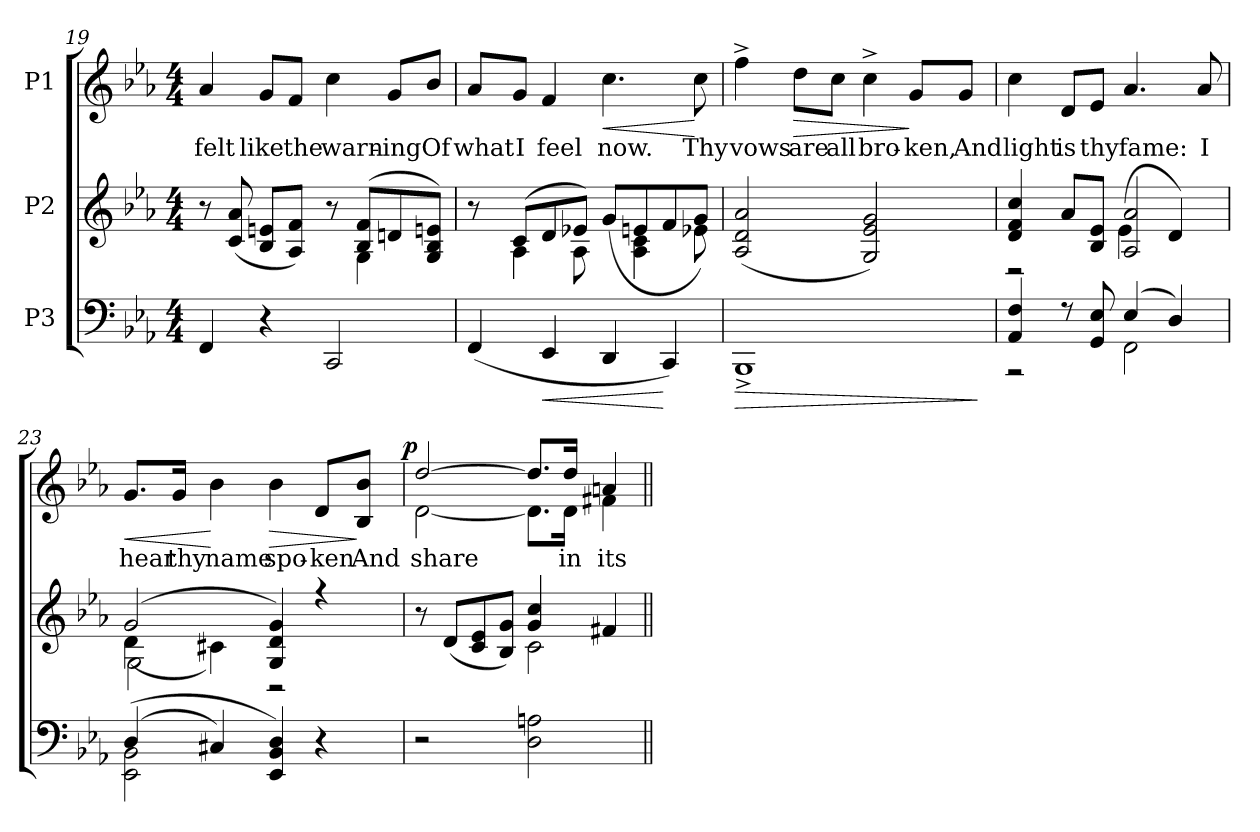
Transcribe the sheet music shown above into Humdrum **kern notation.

**kern	**dynam	**kern	**kern	**text	**dynam
*part3	*part3	*part2	*part1	*part1	*part1
*staff3	*staff3	*staff2	*staff1	*staff1	*staff1
*I"P3	*	*I"P2	*I"P1	*	*
!!LO:PB:g=z
*clefF4	*	*clefG2	*clefG2	*	*
*k[b-e-a-]	*	*k[b-e-a-]	*k[b-e-a-]	*	*
*E-:	*	*E-:	*E-:	*	*
*M4/4	*	*M4/4	*M4/4	*	*
=19	=19	=19	=19	=19	=19
*	*	*^	*	*	*
!	!	!	!	!	!LO:LY:b:color=#000000	!
4FFi/	.	8r	2ryy	4a-i/	felt	.
.	.	(8ci/ 8a-i	.	.	.	.
!	!	!	!	!	!LO:LY:b:color=#000000	!
4r	.	8B-i/ 8eniL	.	8gi/L	like	.
!	!	!	!	!	!LO:LY:b:color=#000000	!
.	.	8A-i/ 8fiJ)	.	8fi/J	the	.
!	!	!	!	!	!LO:LY:b:color=#000000	!
2CCi/	.	8r	8ryy	4cci\	warn-	.
.	.	(8B-i/ 8fiL	4Gi\	.	.	.
!	!	!	!	!	!LO:LY:b:color=#000000	!
.	.	8dni/	.	8gi/L	-ing	.
!	!	!	!	!	!LO:LY:b:color=#000000	!
.	.	8Gi/ 8B-i 8eniJ)	8ryy	8b-i/J	Of	.
=20	=20	=20	=20	=20	=20	=20
!	!	!	!	!	!LO:LY:b:color=#000000	!
(4FFi/	.	8r	8ryy	8a-i/L	what	.
!	!	!	!	!	!LO:LY:b:color=#000000	!
.	.	(8ci/L	4A-i\	8gi/J	I	.
!	!LO:HP:b	!	!	!	!	!
!	!	!	!	!	!LO:LY:b:color=#000000	!
4EE-i/	<	8di/	.	4fi/	feel	.
.	.	8e-Xi/J)	8A-i\	.	.	.
!	!	!	!	!	!LO:LY:b:color=#000000	!LO:HP:b
4DDi/	.	(8gi/L	8ryy	4.cci\	now.	<
.	.	8eni/	4A-i\ 4ci	.	.	.
4CCi/)	[	8fi/	.	.	.	.
!	!	!	!	!	!LO:LY:b:color=#000000	!
.	.	8gi/J)	8e-Xi\	8cci\	Thy	[
=21	=21	=21	=21	=21	=21	=21
!	!LO:HP:b	!	!	!	!	!
*	*	*v	*v	*	*	*
*	*	*^	*	*	*
!	!	!	!	!	!LO:LY:b:color=#000000	!
*	*	*v	*v	*	*	*
1BBB-^i	>	(2A-i/ 2di 2a-i	4ff^i\	vows	.
!	!	!	!	!LO:LY:b:color=#000000	!LO:HP:b
.	.	.	8ddi\L	are	>
!	!	!	!	!LO:LY:b:color=#000000	!
.	.	.	8cci\J	all	.
!	!	!	!	!LO:LY:b:color=#000000	!
.	.	2Gi/ 2e-i 2gi)	4cc^i\	bro-	.
!	!	!	!	!LO:LY:b:color=#000000	!
.	.	.	8gi/L	-ken,	]
!	!	!	!	!LO:LY:b:color=#000000	!
.	.	.	8gi/J	And	.
.	]	.	.	.	.
!!LO:LB:g=z
=22	=22	=22	=22	=22	=22
*^	*	*^	*	*	*
!	!	!	!	!	!	!LO:LY:b:color=#000000	!
4AA-i/ 4Fi	2r	.	4di/ 4fi 4cci	2r	4cci\	light	.
!	!	!	!	!	!	!LO:LY:b:color=#000000	!
8r	.	.	8a-i/L	.	8di/L	is	.
!	!	!	!	!	!	!LO:LY:b:color=#000000	!
8GGi/ 8E-i	.	.	8B-i/ 8e-iJ	.	8e-i/J	thy	.
!	!	!	!	!	!	!LO:LY:b:color=#000000	!
(4E-i/	2FFi\	.	2A-i/ 2a-i	(4e-i\	4.a-i/	fame:	.
4Di/)	.	.	.	4di/)	.	.	.
!	!	!	!	!	!	!LO:LY:b:color=#000000	!
.	.	.	.	.	8a-i/	I	.
=23	=23	=23	=23	=23	=23	=23	=23
*	*	*	*	*^	*	*	*
!	!	!	!	!	!	!	!LO:LY:b:color=#000000	!LO:HP:b
*	*	*	*	*	*	*^	*	*
(4Di/	(2EE-i\ 2BB-i	.	(2gi/	(4di\	2Gi\	8.gi/L	2ryy	hear	<
!	!	!	!	!	!	!	!	!LO:LY:b:color=#000000	!
.	.	.	.	.	.	16gi/Jk	.	thy	.
!	!	!	!	!	!	!	!	!LO:LY:b:color=#000000	!
4C#Xi/)	.	.	.	4c#Xi\)	.	4b-i\	.	name	[
!	!	!	!	!	!	!	!	!LO:LY:b:color=#000000	!LO:HP:b
2ryy	4EE-i/ 4BB-i 4Di)	.	4Gi/ 4di 4gi)	2r	2ryy	4b-i\	4ryy	spo-	>
!	!	!	!	!	!	!	!	!LO:LY:b:color=#000000	!
.	4r	.	4r	.	.	8di/L	8ryy	-ken	.
!	!	!	!	!	!	!	!	!LO:LY:b:color=#000000	!
.	.	.	.	.	.	8B-i/ 8b-i/J	16ryy	And	]
.	.	.	.	.	.	.	32ryy	.	.
.	.	.	.	.	.	.	64ryy	.	.
.	.	.	.	.	.	.	128...ryy	.	.
.	.	.	.	.	.	.	1024ryy	.	p
*v	*v	*	*	*	*	*	*	*	*
*	*	*	*v	*v	*	*	*	*
=24	=24	=24	=24	=24	=24	=24	=24
*^	*	*	*^	*	*	*	*
!	!	!	!	!	!	!	!	!LO:LY:b:color=#000000	!
*v	*v	*	*	*	*	*	*	*	*
*	*	*	*v	*v	*	*	*	*
2r	.	8r	2ryy	[2ddi/	[2di\	share	.
.	.	(8di/L	.	.	.	.	.
.	.	8ci/ 8e-i	.	.	.	.	.
.	.	8B-i/ 8giJ)	.	.	.	.	.
2Di\ 2Ani	.	4gi/ 4cci	2ci\	8.ddi/L]	8.di\L]	.	.
!	!	!	!	!	!	!LO:LY:b:color=#000000	!
.	.	.	.	16ddi/Jk	16di\Jk	in	.
!	!	!	!	!	!	!LO:LY:b:color=#000000	!
.	.	4f#Xi/	.	4ani/	4f#Xi\	its	.
*	*	*v	*v	*	*	*	*
*	*	*	*v	*v	*	*
=||	=||	=||	=||	=||	=||
*-	*-	*-	*-	*-	*-
